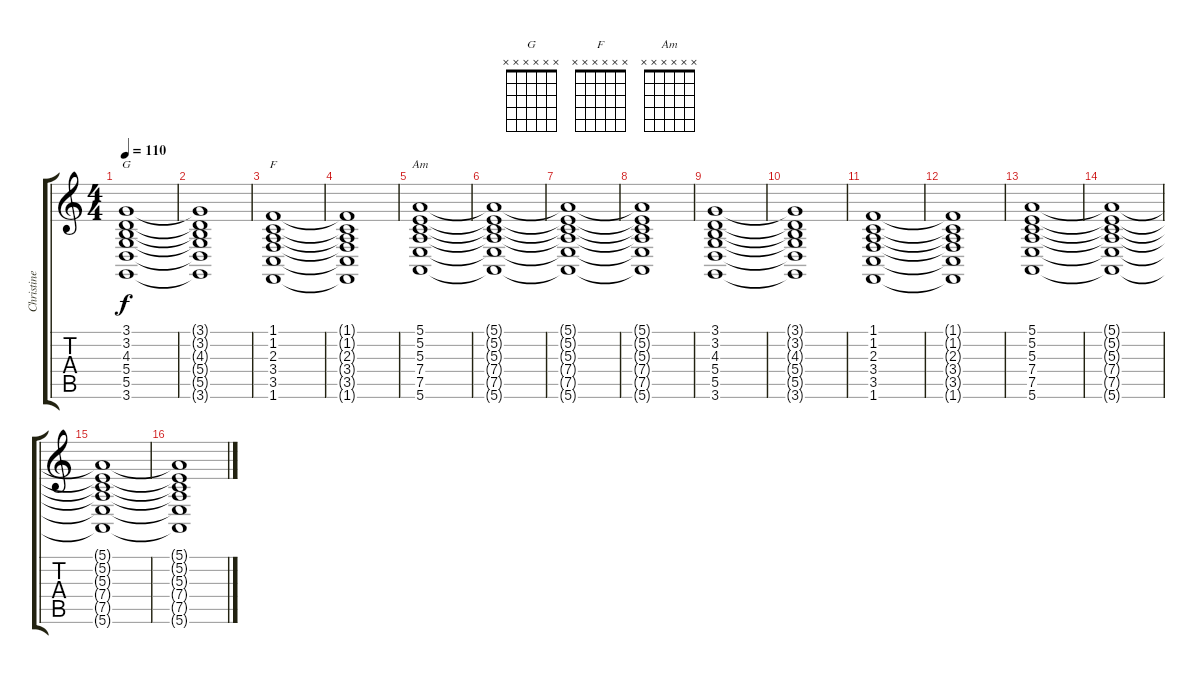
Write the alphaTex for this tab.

\track ("Christine McVie (Keys)" "Christine ") {instrument synthstrings1}
\staff {score tabs}
\tuning (E4 B3 G3 D3 A2 E2) {hide}
\chord ("G" x x x x x x)
\chord ("F" x x x x x x)
\chord ("Am" x x x x x x)
\ts (4 4)
\tempo 110
\clef g2
\ks aminor
(3.1 3.2 4.3 5.4 5.5 3.6).1{ch "G" dy f} |
(3.1{t} 3.2{t} 4.3{t} 5.4{t} 5.5{t} 3.6{t}).1 |
(1.1 1.2 2.3 3.4 3.5 1.6).1{ch "F"} |
(1.1{t} 1.2{t} 2.3{t} 3.4{t} 3.5{t} 1.6{t}).1 |
(5.1 5.2 5.3 7.4 7.5 5.6).1{ch "Am"} |
(5.1{t} 5.2{t} 5.3{t} 7.4{t} 7.5{t} 5.6{t}).1 |
(5.1{t} 5.2{t} 5.3{t} 7.4{t} 7.5{t} 5.6{t}).1 |
(5.1{t} 5.2{t} 5.3{t} 7.4{t} 7.5{t} 5.6{t}).1 |
(3.1 3.2 4.3 5.4 5.5 3.6).1 |
(3.1{t} 3.2{t} 4.3{t} 5.4{t} 5.5{t} 3.6{t}).1 |
(1.1 1.2 2.3 3.4 3.5 1.6).1 |
(1.1{t} 1.2{t} 2.3{t} 3.4{t} 3.5{t} 1.6{t}).1 |
(5.1 5.2 5.3 7.4 7.5 5.6).1 |
(5.1{t} 5.2{t} 5.3{t} 7.4{t} 7.5{t} 5.6{t}).1 |
(5.1{t} 5.2{t} 5.3{t} 7.4{t} 7.5{t} 5.6{t}).1 |
(5.1{t} 5.2{t} 5.3{t} 7.4{t} 7.5{t} 5.6{t}).1
